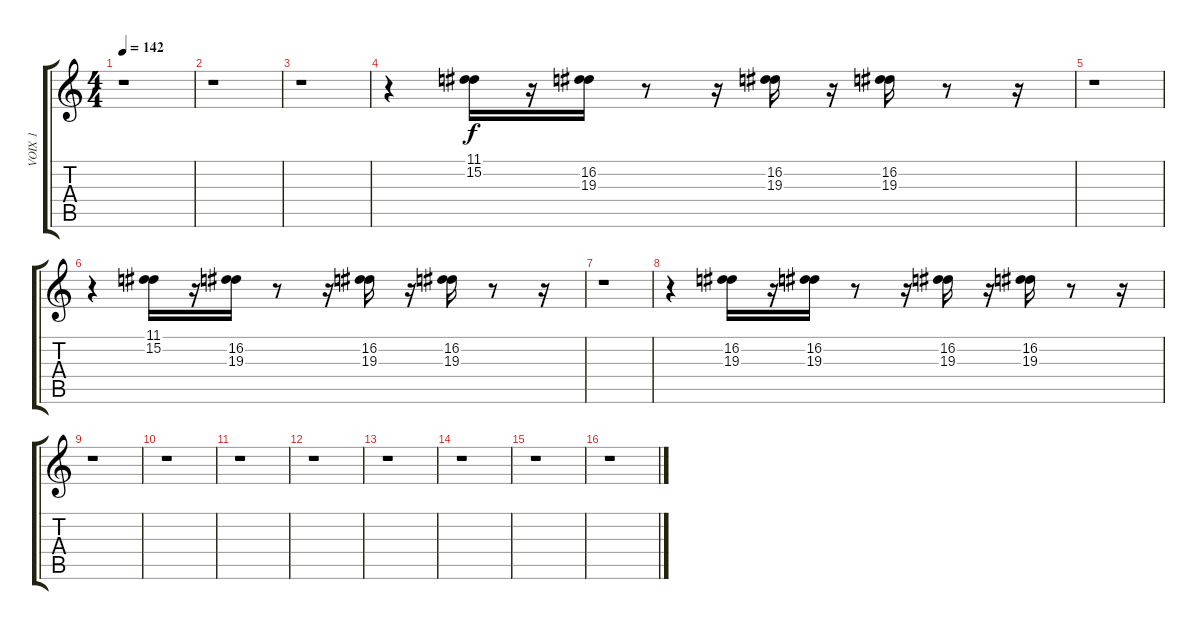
\track ("VOIX 1" "VOIX 1") {instrument drawbarorgan}
\staff {score tabs}
\tuning (E4 B3 G3 D3 A2 E2) {hide}
\ts (4 4)
\tempo 142
\clef g2
\ks c
r.1{dy f instrument drawbarorgan} |
r.1 |
r.1 |
r.4 (11.1 15.2).16 r.16 (16.2 19.3).16 r.8 r.16 (16.2 19.3).16 r.16 (16.2 19.3).16 r.8 r.16 |
r.1 |
r.4 (11.1 15.2).16 r.16 (16.2 19.3).16 r.8 r.16 (16.2 19.3).16 r.16 (16.2 19.3).16 r.8 r.16 |
r.1 |
r.4 (16.2 19.3).16 r.16 (16.2 19.3).16 r.8 r.16 (16.2 19.3).16 r.16 (16.2 19.3).16 r.8 r.16 |
r.1 |
r.1 |
r.1 |
r.1 |
r.1 |
r.1 |
r.1 |
r.1
